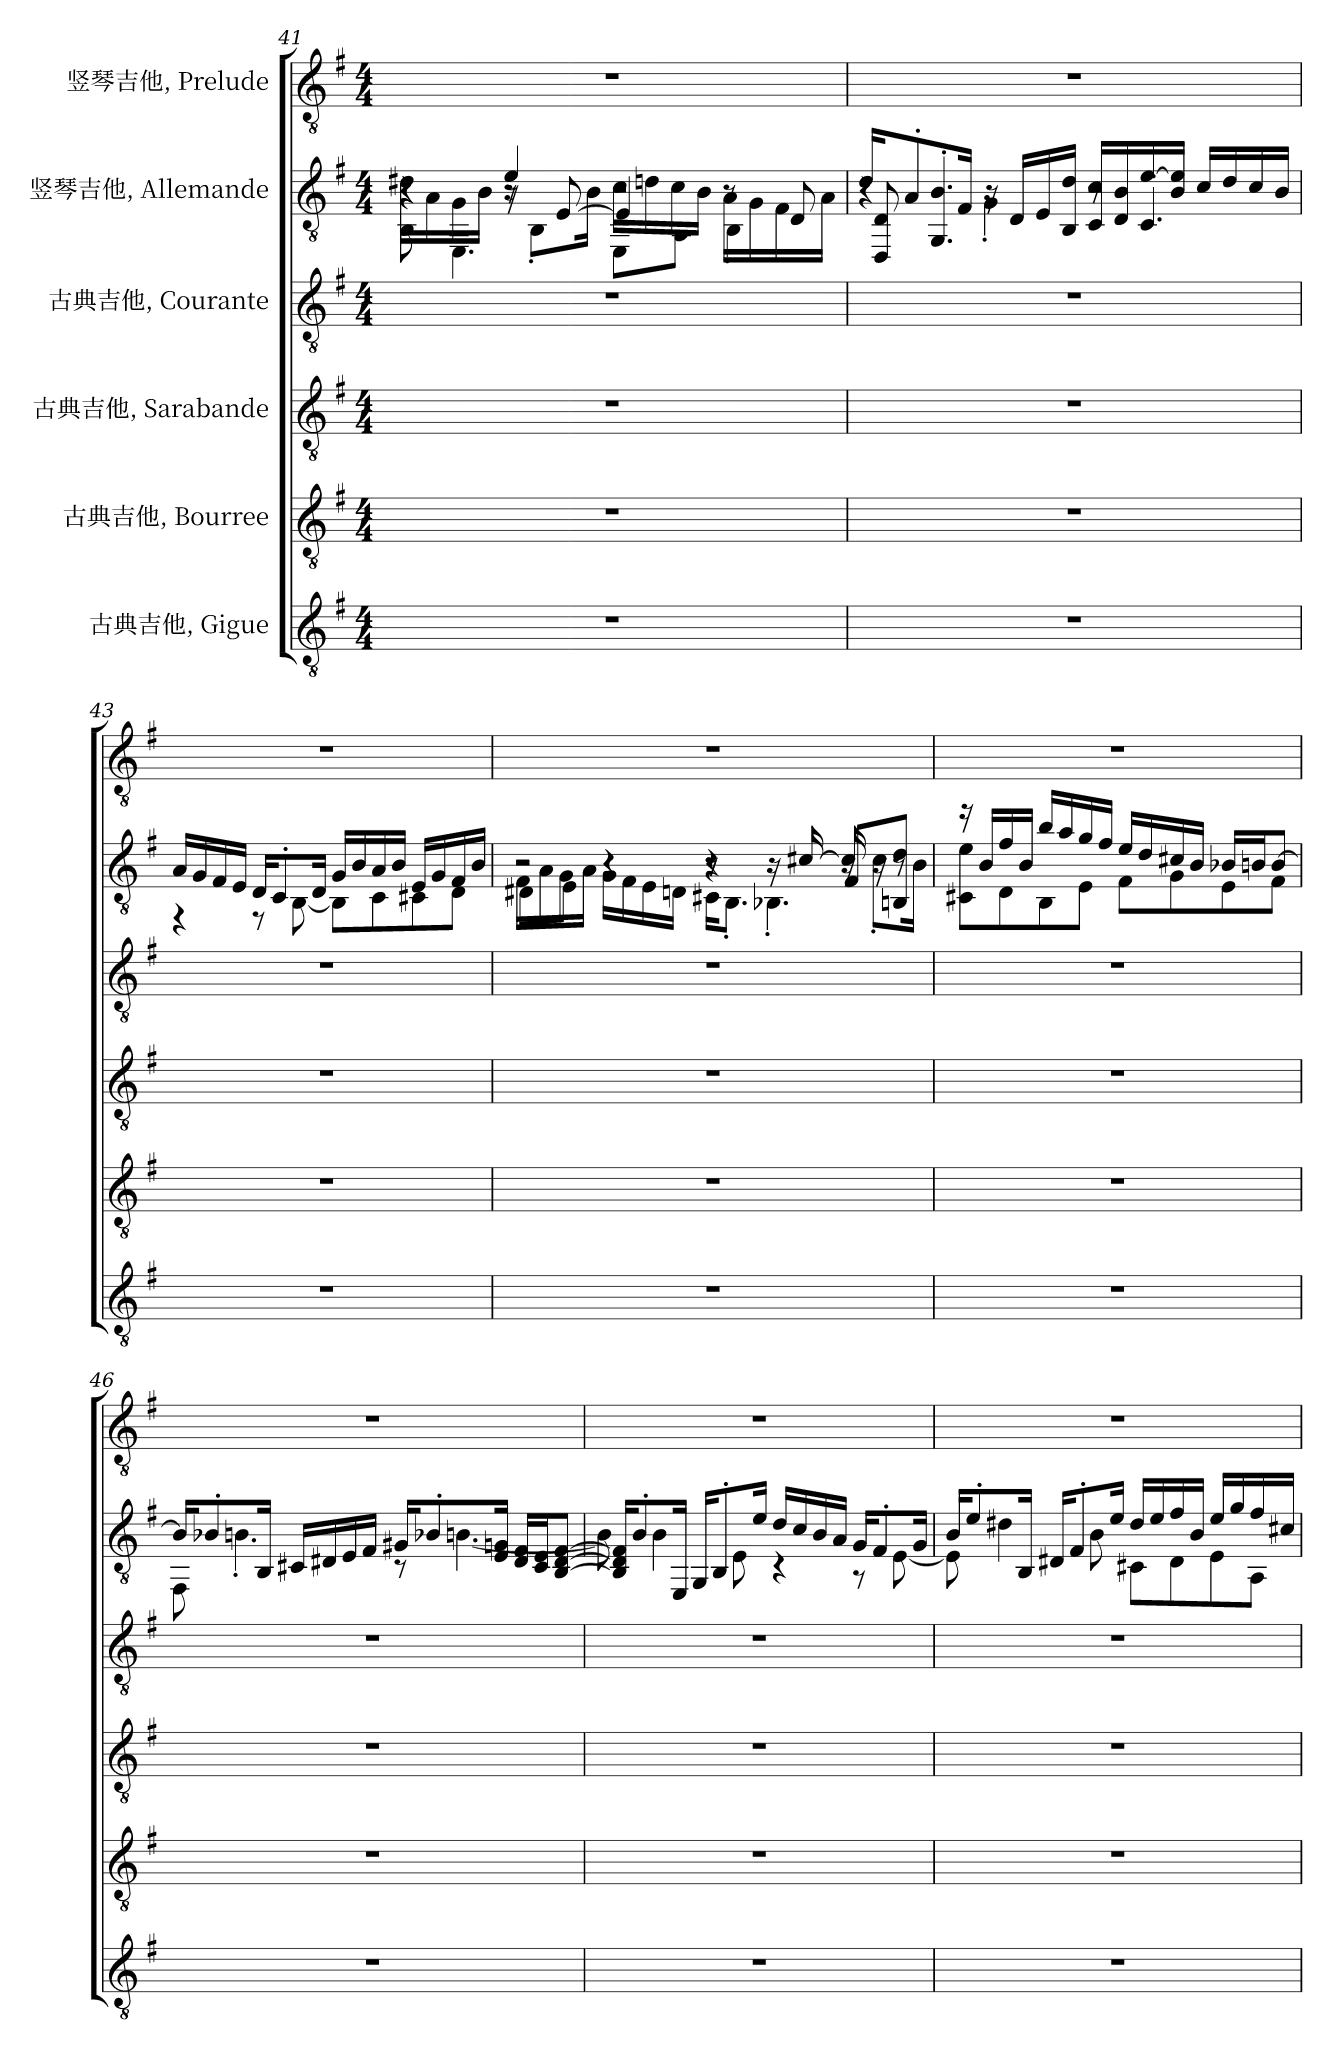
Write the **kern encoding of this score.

**kern	**kern	**kern	**kern	**kern	**kern
*part6	*part5	*part4	*part3	*part2	*part1
*staff6	*staff5	*staff4	*staff3	*staff2	*staff1
*I"古典吉他, Gigue	*I"古典吉他, Bourree	*I"古典吉他, Sarabande	*I"古典吉他, Courante	*I"竖琴吉他, Allemande	*I"竖琴吉他, Prelude
*clefGv2	*clefGv2	*clefGv2	*clefGv2	*clefGv2	*clefGv2
*k[f#]	*k[f#]	*k[f#]	*k[f#]	*k[f#]	*k[f#]
*M4/4	*M4/4	*M4/4	*M4/4	*M4/4	*M4/4
=41	=41	=41	=41	=41	=41
*	*	*	*	*^	*
*	*	*	*	*	*^	*
*	*	*	*	*	*	*^	*
1r	1r	1r	1r	4r	16d#X\LL	4r	8BB\	1r
.	.	.	.	.	16A\	.	.	.
.	.	.	.	.	16G\	.	4.EE\	.
.	.	.	.	.	16B\JJ	.	.	.
.	.	.	.	4e/	16r	8r	.	.
.	.	.	.	.	8BB'\L	.	.	.
.	.	.	.	.	.	[8E/	.	.
.	.	.	.	.	16B\Jk	.	.	.
.	.	.	.	2r	16c\LL	4E/]	8EE\L	.
.	.	.	.	.	16dn\	.	.	.
.	.	.	.	.	16c\	.	8AA\J	.
.	.	.	.	.	16B\JJ	.	.	.
.	.	.	.	.	16A\LL	8r	4BB'\	.
.	.	.	.	.	16G\	.	.	.
.	.	.	.	.	16F#\	8D/	.	.
.	.	.	.	.	16A\JJ	.	.	.
*	*	*	*	*	*	*v	*v	*
!!LO:PB:g=z
=42	=42	=42	=42	=42	=42	=42	=42
1r	1r	1r	1r	16d/KL	4r	8DD/ 8D/	1r
.	.	.	.	8A'/	.	.	.
.	.	.	.	.	.	4.GG/' 4.B/'	.
.	.	.	.	16F#/Jk	.	.	.
.	.	.	.	16r	4G'\	.	.
.	.	.	.	16D/LL	.	.	.
.	.	.	.	16E/	.	.	.
.	.	.	.	16BB/ 16d/JJ	.	.	.
.	.	.	.	16C/ 16c/LL	2r	8r	.
.	.	.	.	16D/ 16B/	.	.	.
.	.	.	.	[16e/	.	4.C'/	.
.	.	.	.	16B/ 16e/]JJ	.	.	.
.	.	.	.	16c/LL	.	.	.
.	.	.	.	16d/	.	.	.
.	.	.	.	16c/	.	.	.
.	.	.	.	16B/JJ	.	.	.
*	*	*	*	*	*v	*v	*
=43	=43	=43	=43	=43	=43	=43
1r	1r	1r	1r	16A/LL	4r	1r
.	.	.	.	16G/	.	.
.	.	.	.	16F#/	.	.
.	.	.	.	16E/JJ	.	.
.	.	.	.	16D/KL	8r	.
.	.	.	.	8C'/	.	.
.	.	.	.	.	[8BB\	.
.	.	.	.	16D/Jk	.	.
.	.	.	.	16G/LL	8BB\L]	.
.	.	.	.	16B/	.	.
.	.	.	.	16A/	8C\	.
.	.	.	.	16B/JJ	.	.
.	.	.	.	16E/LL	8C#X\	.
.	.	.	.	16G/	.	.
.	.	.	.	16F#/	8D\J	.
.	.	.	.	16B/JJ	.	.
!!LO:LB:g=z
=44	=44	=44	=44	=44	=44	=44
*	*	*	*	*^	*^	*
1r	1r	1r	1r	2r	16F#\LL	2r	8D#X\L	1r
.	.	.	.	.	16A\	.	.	.
.	.	.	.	.	16G\	.	8E\J	.
.	.	.	.	.	16A\JJ	.	.	.
.	.	.	.	.	16G\LL	.	4r	.
.	.	.	.	.	16F#\	.	.	.
.	.	.	.	.	16E\	.	.	.
.	.	.	.	.	16Dn\JJ	.	.	.
.	.	.	.	8r	16C#X\KL	4r	8r	.
.	.	.	.	.	8.BB'\J	.	.	.
.	.	.	.	16r	.	.	4.BB-X'\	.
.	.	.	.	[16c#X/	.	.	.	.
.	.	.	.	16c#/]	16r	8F#/L	.	.
.	.	.	.	16r	8c#'\L	.	.	.
.	.	.	.	8r	.	8BBn/ 8d/J	.	.
.	.	.	.	.	16B\Jk	.	.	.
*	*	*	*	*	*v	*v	*v	*
=45	=45	=45	=45	=45	=45	=45
1r	1r	1r	1r	16r	8C#X\ 8e\L	1r
.	.	.	.	16B/LL	.	.
.	.	.	.	16f#/	8D\	.
.	.	.	.	16B/JJ	.	.
.	.	.	.	16b/LL	8BB\	.
.	.	.	.	16a/	.	.
.	.	.	.	16g/	8E\J	.
.	.	.	.	16f#/JJ	.	.
.	.	.	.	16e/LL	8F#\L	.
.	.	.	.	16d/	.	.
.	.	.	.	16c#X/	8G\	.
.	.	.	.	16B/JJ	.	.
.	.	.	.	16B-X/LL	8E\	.
.	.	.	.	16Bn/J	.	.
.	.	.	.	[8B/J	8F#\J	.
!!LO:PB:g=z
=46	=46	=46	=46	=46	=46	=46
1r	1r	1r	1r	16B/KL]	8FF#\	1r
.	.	.	.	8B-X'/	.	.
.	.	.	.	.	4.Bn'\	.
.	.	.	.	16BB/Jk	.	.
.	.	.	.	16C#X/LL	.	.
.	.	.	.	16D#X/	.	.
.	.	.	.	16E/	.	.
.	.	.	.	16F#/JJ	.	.
.	.	.	.	16G#X/KL	8r	.
.	.	.	.	8B-X'/	.	.
.	.	.	.	.	[4.Bn\	.
.	.	.	.	16E/ 16Gn/Jk	.	.
.	.	.	.	16D#/ 16F#/LL	.	.
.	.	.	.	16C#/ 16E/J	.	.
.	.	.	.	[8BB/ [8D#/ [8F#/J	.	.
=47	=47	=47	=47	=47	=47	=47
1r	1r	1r	1r	16BB/] 16D#/] 16F#/]KL	8B\]	1r
.	.	.	.	8B'/	.	.
.	.	.	.	.	4B\	.
.	.	.	.	16EE/Jk	.	.
.	.	.	.	16GG/KL	.	.
.	.	.	.	8BB'/	.	.
.	.	.	.	.	8E\	.
.	.	.	.	16e/Jk	.	.
.	.	.	.	16d/LL	4r	.
.	.	.	.	16c/	.	.
.	.	.	.	16B/	.	.
.	.	.	.	16A/JJ	.	.
.	.	.	.	16G/KL	8r	.
.	.	.	.	8F#'/	.	.
.	.	.	.	.	[8E\	.
.	.	.	.	16G/Jk	.	.
!!LO:LB:g=z
=48	=48	=48	=48	=48	=48	=48
1r	1r	1r	1r	16B/KL	8E\]	1r
.	.	.	.	8e'/	.	.
.	.	.	.	.	4d#X\	.
.	.	.	.	16BB/Jk	.	.
.	.	.	.	16D#X/KL	.	.
.	.	.	.	8F#'/	.	.
.	.	.	.	.	8B\	.
.	.	.	.	16e/Jk	.	.
.	.	.	.	16d#/LL	8C#X\L	.
.	.	.	.	16e/	.	.
.	.	.	.	16f#/	8D#\	.
.	.	.	.	16B/JJ	.	.
.	.	.	.	16e/LL	8E\	.
.	.	.	.	16g/	.	.
.	.	.	.	16f#/	8AA\J	.
.	.	.	.	16c#X/JJ	.	.
*	*	*	*	*v	*v	*
=	=	=	=	=	=
*-	*-	*-	*-	*-	*-
